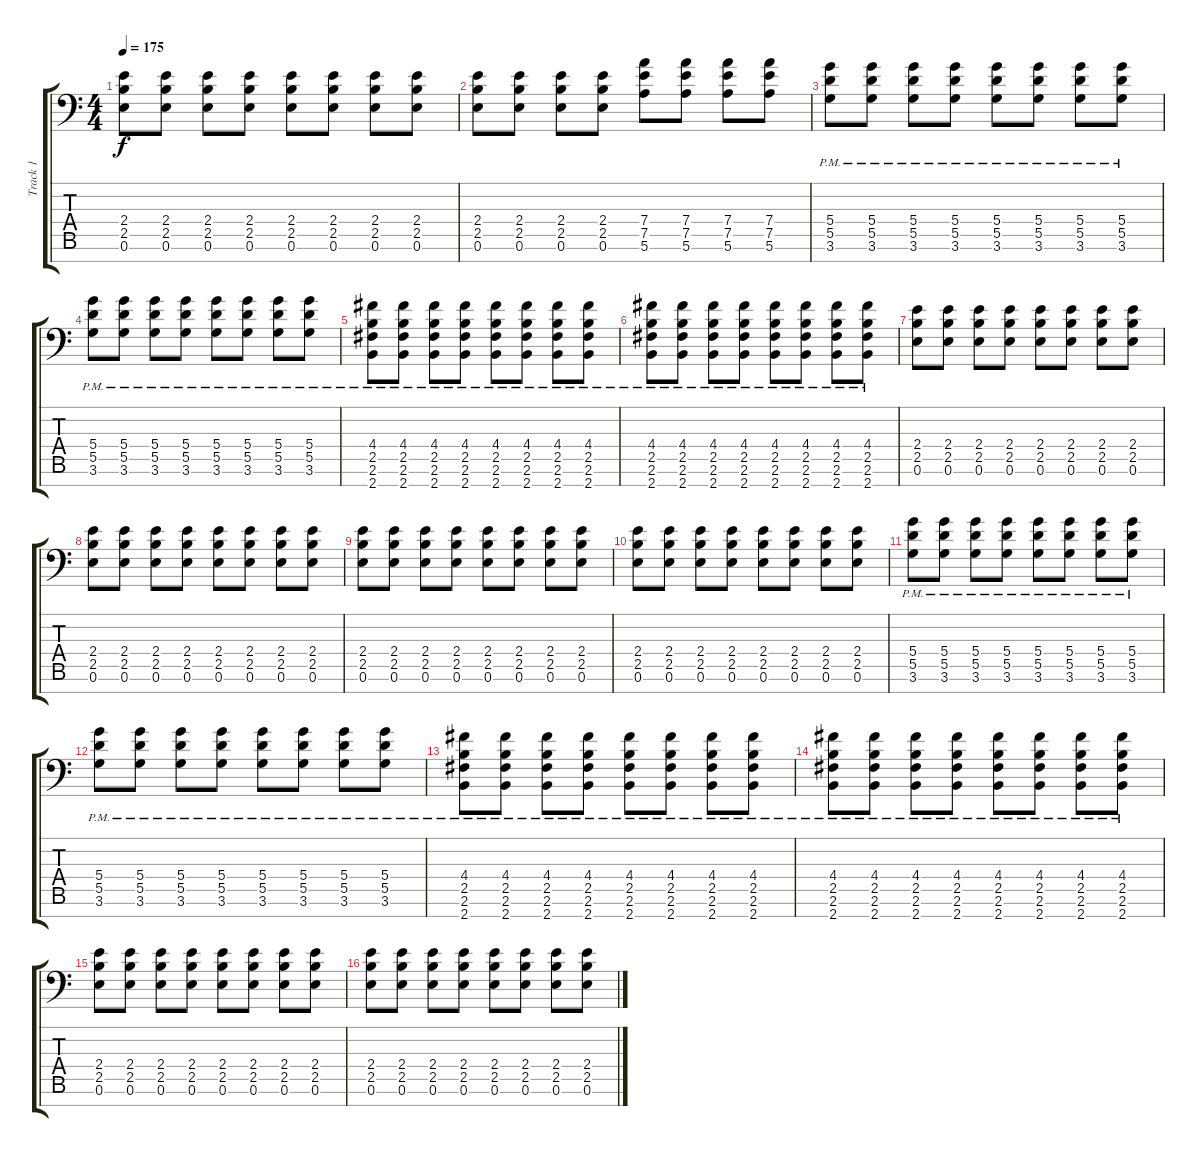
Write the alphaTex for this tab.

\track ("Track 1" "Track 1") {instrument acousticguitarsteel}
\staff {score tabs}
\tuning (E4 B3 G3 D3 A2 E2 A1) {hide}
\ts (4 4)
\tempo 175
\clef f4
\ks c
(2.4 2.5 0.6).8{dy f} (2.4 2.5 0.6).8 (2.4 2.5 0.6).8 (2.4 2.5 0.6).8 (2.4 2.5 0.6).8 (2.4 2.5 0.6).8 (2.4 2.5 0.6).8 (2.4 2.5 0.6).8 |
(2.4 2.5 0.6).8 (2.4 2.5 0.6).8 (2.4 2.5 0.6).8 (2.4 2.5 0.6).8 (7.4 7.5 5.6).8 (7.4 7.5 5.6).8 (7.4 7.5 5.6).8 (7.4 7.5 5.6).8 |
(5.4{pm} 5.5{pm} 3.6{pm}).8 (5.4{pm} 5.5{pm} 3.6{pm}).8 (5.4{pm} 5.5{pm} 3.6{pm}).8 (5.4{pm} 5.5{pm} 3.6{pm}).8 (5.4{pm} 5.5{pm} 3.6{pm}).8 (5.4{pm} 5.5{pm} 3.6{pm}).8 (5.4{pm} 5.5{pm} 3.6{pm}).8 (5.4{pm} 5.5{pm} 3.6{pm}).8 |
(5.4{pm} 5.5{pm} 3.6{pm}).8 (5.4{pm} 5.5{pm} 3.6{pm}).8 (5.4{pm} 5.5{pm} 3.6{pm}).8 (5.4{pm} 5.5{pm} 3.6{pm}).8 (5.4{pm} 5.5{pm} 3.6{pm}).8 (5.4{pm} 5.5{pm} 3.6{pm}).8 (5.4{pm} 5.5{pm} 3.6{pm}).8 (5.4{pm} 5.5{pm} 3.6{pm}).8 |
(4.4{pm} 2.5{pm} 2.6{pm} 2.7{pm}).8 (4.4{pm} 2.5{pm} 2.6{pm} 2.7{pm}).8 (4.4{pm} 2.5{pm} 2.6{pm} 2.7{pm}).8 (4.4{pm} 2.5{pm} 2.6{pm} 2.7{pm}).8 (4.4{pm} 2.5{pm} 2.6{pm} 2.7{pm}).8 (4.4{pm} 2.5{pm} 2.6{pm} 2.7{pm}).8 (4.4{pm} 2.5{pm} 2.6{pm} 2.7{pm}).8 (4.4{pm} 2.5{pm} 2.6{pm} 2.7{pm}).8 |
(4.4{pm} 2.5{pm} 2.6{pm} 2.7{pm}).8 (4.4{pm} 2.5{pm} 2.6{pm} 2.7{pm}).8 (4.4{pm} 2.5{pm} 2.6{pm} 2.7{pm}).8 (4.4{pm} 2.5{pm} 2.6{pm} 2.7{pm}).8 (4.4{pm} 2.5{pm} 2.6{pm} 2.7{pm}).8 (4.4{pm} 2.5{pm} 2.6{pm} 2.7{pm}).8 (4.4{pm} 2.5{pm} 2.6{pm} 2.7{pm}).8 (4.4{pm} 2.5{pm} 2.6{pm} 2.7{pm}).8 |
(2.4 2.5 0.6).8 (2.4 2.5 0.6).8 (2.4 2.5 0.6).8 (2.4 2.5 0.6).8 (2.4 2.5 0.6).8 (2.4 2.5 0.6).8 (2.4 2.5 0.6).8 (2.4 2.5 0.6).8 |
(2.4 2.5 0.6).8 (2.4 2.5 0.6).8 (2.4 2.5 0.6).8 (2.4 2.5 0.6).8 (2.4 2.5 0.6).8 (2.4 2.5 0.6).8 (2.4 2.5 0.6).8 (2.4 2.5 0.6).8 |
(2.4 2.5 0.6).8 (2.4 2.5 0.6).8 (2.4 2.5 0.6).8 (2.4 2.5 0.6).8 (2.4 2.5 0.6).8 (2.4 2.5 0.6).8 (2.4 2.5 0.6).8 (2.4 2.5 0.6).8 |
(2.4 2.5 0.6).8 (2.4 2.5 0.6).8 (2.4 2.5 0.6).8 (2.4 2.5 0.6).8 (2.4 2.5 0.6).8 (2.4 2.5 0.6).8 (2.4 2.5 0.6).8 (2.4 2.5 0.6).8 |
(5.4{pm} 5.5{pm} 3.6{pm}).8 (5.4{pm} 5.5{pm} 3.6{pm}).8 (5.4{pm} 5.5{pm} 3.6{pm}).8 (5.4{pm} 5.5{pm} 3.6{pm}).8 (5.4{pm} 5.5{pm} 3.6{pm}).8 (5.4{pm} 5.5{pm} 3.6{pm}).8 (5.4{pm} 5.5{pm} 3.6{pm}).8 (5.4{pm} 5.5{pm} 3.6{pm}).8 |
(5.4{pm} 5.5{pm} 3.6{pm}).8 (5.4{pm} 5.5{pm} 3.6{pm}).8 (5.4{pm} 5.5{pm} 3.6{pm}).8 (5.4{pm} 5.5{pm} 3.6{pm}).8 (5.4{pm} 5.5{pm} 3.6{pm}).8 (5.4{pm} 5.5{pm} 3.6{pm}).8 (5.4{pm} 5.5{pm} 3.6{pm}).8 (5.4{pm} 5.5{pm} 3.6{pm}).8 |
(4.4{pm} 2.5{pm} 2.6{pm} 2.7{pm}).8 (4.4{pm} 2.5{pm} 2.6{pm} 2.7{pm}).8 (4.4{pm} 2.5{pm} 2.6{pm} 2.7{pm}).8 (4.4{pm} 2.5{pm} 2.6{pm} 2.7{pm}).8 (4.4{pm} 2.5{pm} 2.6{pm} 2.7{pm}).8 (4.4{pm} 2.5{pm} 2.6{pm} 2.7{pm}).8 (4.4{pm} 2.5{pm} 2.6{pm} 2.7{pm}).8 (4.4{pm} 2.5{pm} 2.6{pm} 2.7{pm}).8 |
(4.4{pm} 2.5{pm} 2.6{pm} 2.7{pm}).8 (4.4{pm} 2.5{pm} 2.6{pm} 2.7{pm}).8 (4.4{pm} 2.5{pm} 2.6{pm} 2.7{pm}).8 (4.4{pm} 2.5{pm} 2.6{pm} 2.7{pm}).8 (4.4{pm} 2.5{pm} 2.6{pm} 2.7{pm}).8 (4.4{pm} 2.5{pm} 2.6{pm} 2.7{pm}).8 (4.4{pm} 2.5{pm} 2.6{pm} 2.7{pm}).8 (4.4{pm} 2.5{pm} 2.6{pm} 2.7{pm}).8 |
(2.4 2.5 0.6).8 (2.4 2.5 0.6).8 (2.4 2.5 0.6).8 (2.4 2.5 0.6).8 (2.4 2.5 0.6).8 (2.4 2.5 0.6).8 (2.4 2.5 0.6).8 (2.4 2.5 0.6).8 |
(2.4 2.5 0.6).8 (2.4 2.5 0.6).8 (2.4 2.5 0.6).8 (2.4 2.5 0.6).8 (2.4 2.5 0.6).8 (2.4 2.5 0.6).8 (2.4 2.5 0.6).8 (2.4 2.5 0.6).8
